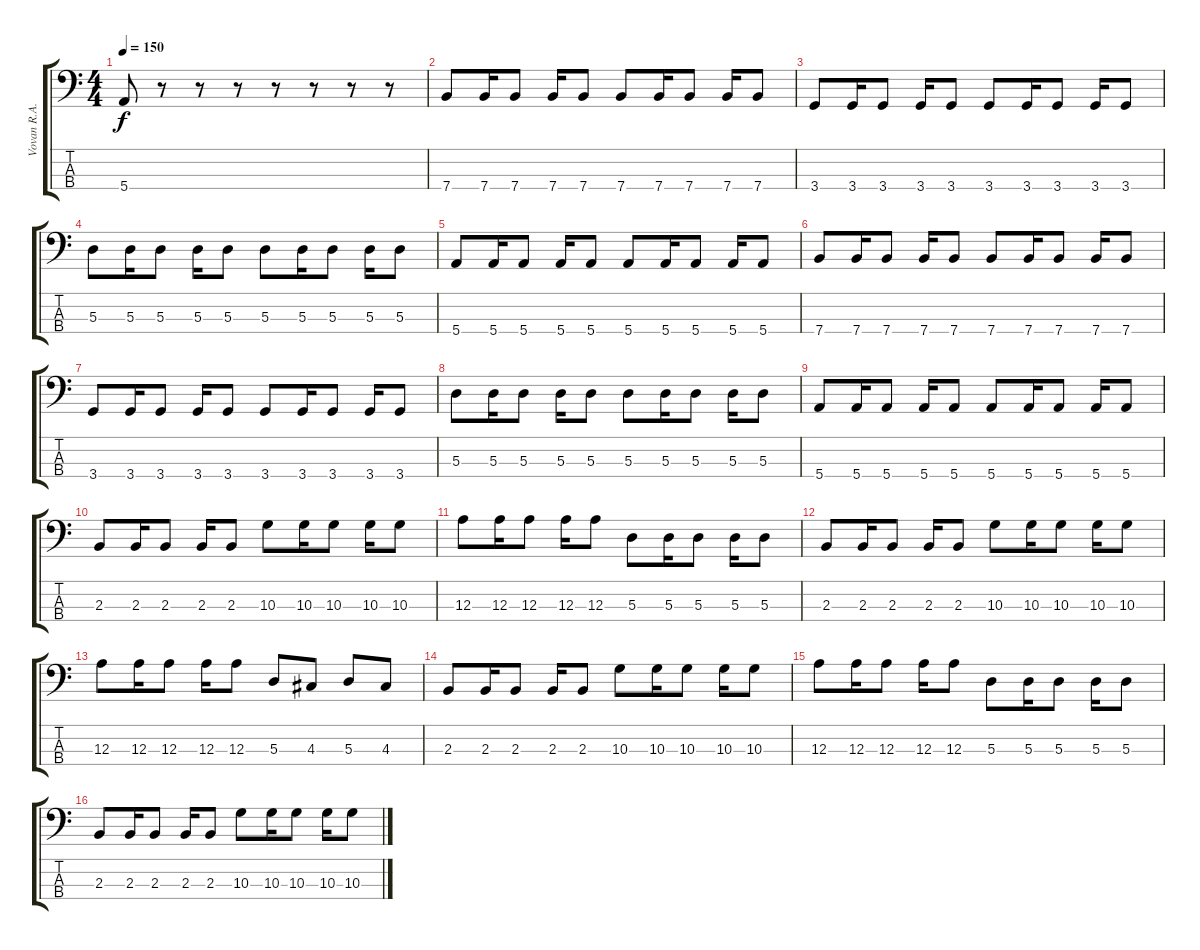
\track ("Vovan R.A.K. (FILL-BASS)" "Vovan R.A.") {instrument electricbasspick}
\staff {score tabs}
\tuning (G2 D2 A1 E1) {hide}
\ts (4 4)
\tempo 150
\clef f4
\ks c
5.4.8{dy f} r.8 r.8 r.8 r.8 r.8 r.8 r.8 |
7.4.8 7.4.16 7.4.8 7.4.16 7.4.8 7.4.8 7.4.16 7.4.8 7.4.16 7.4.8 |
3.4.8 3.4.16 3.4.8 3.4.16 3.4.8 3.4.8 3.4.16 3.4.8 3.4.16 3.4.8 |
5.3.8 5.3.16 5.3.8 5.3.16 5.3.8 5.3.8 5.3.16 5.3.8 5.3.16 5.3.8 |
5.4.8 5.4.16 5.4.8 5.4.16 5.4.8 5.4.8 5.4.16 5.4.8 5.4.16 5.4.8 |
7.4.8 7.4.16 7.4.8 7.4.16 7.4.8 7.4.8 7.4.16 7.4.8 7.4.16 7.4.8 |
3.4.8 3.4.16 3.4.8 3.4.16 3.4.8 3.4.8 3.4.16 3.4.8 3.4.16 3.4.8 |
5.3.8 5.3.16 5.3.8 5.3.16 5.3.8 5.3.8 5.3.16 5.3.8 5.3.16 5.3.8 |
5.4.8 5.4.16 5.4.8 5.4.16 5.4.8 5.4.8 5.4.16 5.4.8 5.4.16 5.4.8 |
2.3.8 2.3.16 2.3.8 2.3.16 2.3.8 10.3.8 10.3.16 10.3.8 10.3.16 10.3.8 |
12.3.8 12.3.16 12.3.8 12.3.16 12.3.8 5.3.8 5.3.16 5.3.8 5.3.16 5.3.8 |
2.3.8 2.3.16 2.3.8 2.3.16 2.3.8 10.3.8 10.3.16 10.3.8 10.3.16 10.3.8 |
12.3.8 12.3.16 12.3.8 12.3.16 12.3.8 5.3.8 4.3.8 5.3.8 4.3.8 |
2.3.8 2.3.16 2.3.8 2.3.16 2.3.8 10.3.8 10.3.16 10.3.8 10.3.16 10.3.8 |
12.3.8 12.3.16 12.3.8 12.3.16 12.3.8 5.3.8 5.3.16 5.3.8 5.3.16 5.3.8 |
2.3.8 2.3.16 2.3.8 2.3.16 2.3.8 10.3.8 10.3.16 10.3.8 10.3.16 10.3.8
